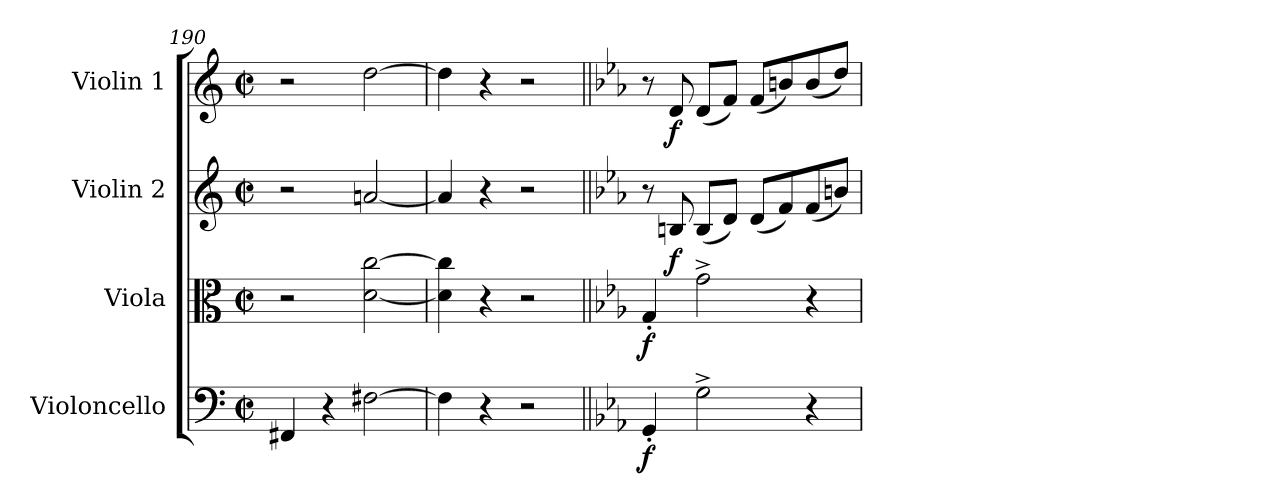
**kern	**dynam	**kern	**dynam	**kern	**dynam	**kern	**dynam
*part4	*part4	*part3	*part3	*part2	*part2	*part1	*part1
*staff4	*staff4	*staff3	*staff3	*staff2	*staff2	*staff1	*staff1
*I"Violoncello	*	*I"Viola	*	*I"Violin 2	*	*I"Violin 1	*
*I'Vc	*	*I'Vla	*	*I'Vln	*	*I'Vln	*
*clefF4	*	*clefC3	*	*clefG2	*	*clefG2	*
*k[]	*	*k[]	*	*k[]	*	*k[]	*
*M2/2	*	*M2/2	*	*M2/2	*	*M2/2	*
*met(c|)	*	*met(c|)	*	*met(c|)	*	*met(c|)	*
=190	=190	=190	=190	=190	=190	=190	=190
4FF#X/	.	2r	.	2r	.	2r	.
4r	.	.	.	.	.	.	.
[2F#X\	.	[2d\ [2cc\	.	[2an/	.	[2dd\	.
!!LO:LB:g=z
=191	=191	=191	=191	=191	=191	=191	=191
4F#\]	.	4d\] 4cc\]	.	4a/]	.	4dd\]	.
4r	.	4r	.	4r	.	4r	.
2r	.	2r	.	2r	.	2r	.
!!LO:LB:g=z
=192||	=192||	=192||	=192||	=192||	=192||	=192||	=192||
*k[b-e-a-]	*	*k[b-e-a-]	*	*k[b-e-a-]	*	*k[b-e-a-]	*
!	!LO:DY:b	!	!LO:DY:b	!	!	!	!
4GG'/	f	4G'/	f	8r	.	8r	.
!	!	!	!	!	!LO:DY:b	!	!LO:DY:b
.	.	.	.	8Bn/	f	8d/	f
2G^\	.	2g^\	.	(8B/L	.	(8d/L	.
.	.	.	.	8d/J)	.	8f/J)	.
.	.	.	.	(8d/L	.	(8f/L	.
.	.	.	.	8f/)	.	8bn/)	.
4r	.	4r	.	(8f/	.	(8b/	.
.	.	.	.	8bn/J)	.	8dd/J)	.
=	=	=	=	=	=	=	=
*-	*-	*-	*-	*-	*-	*-	*-
